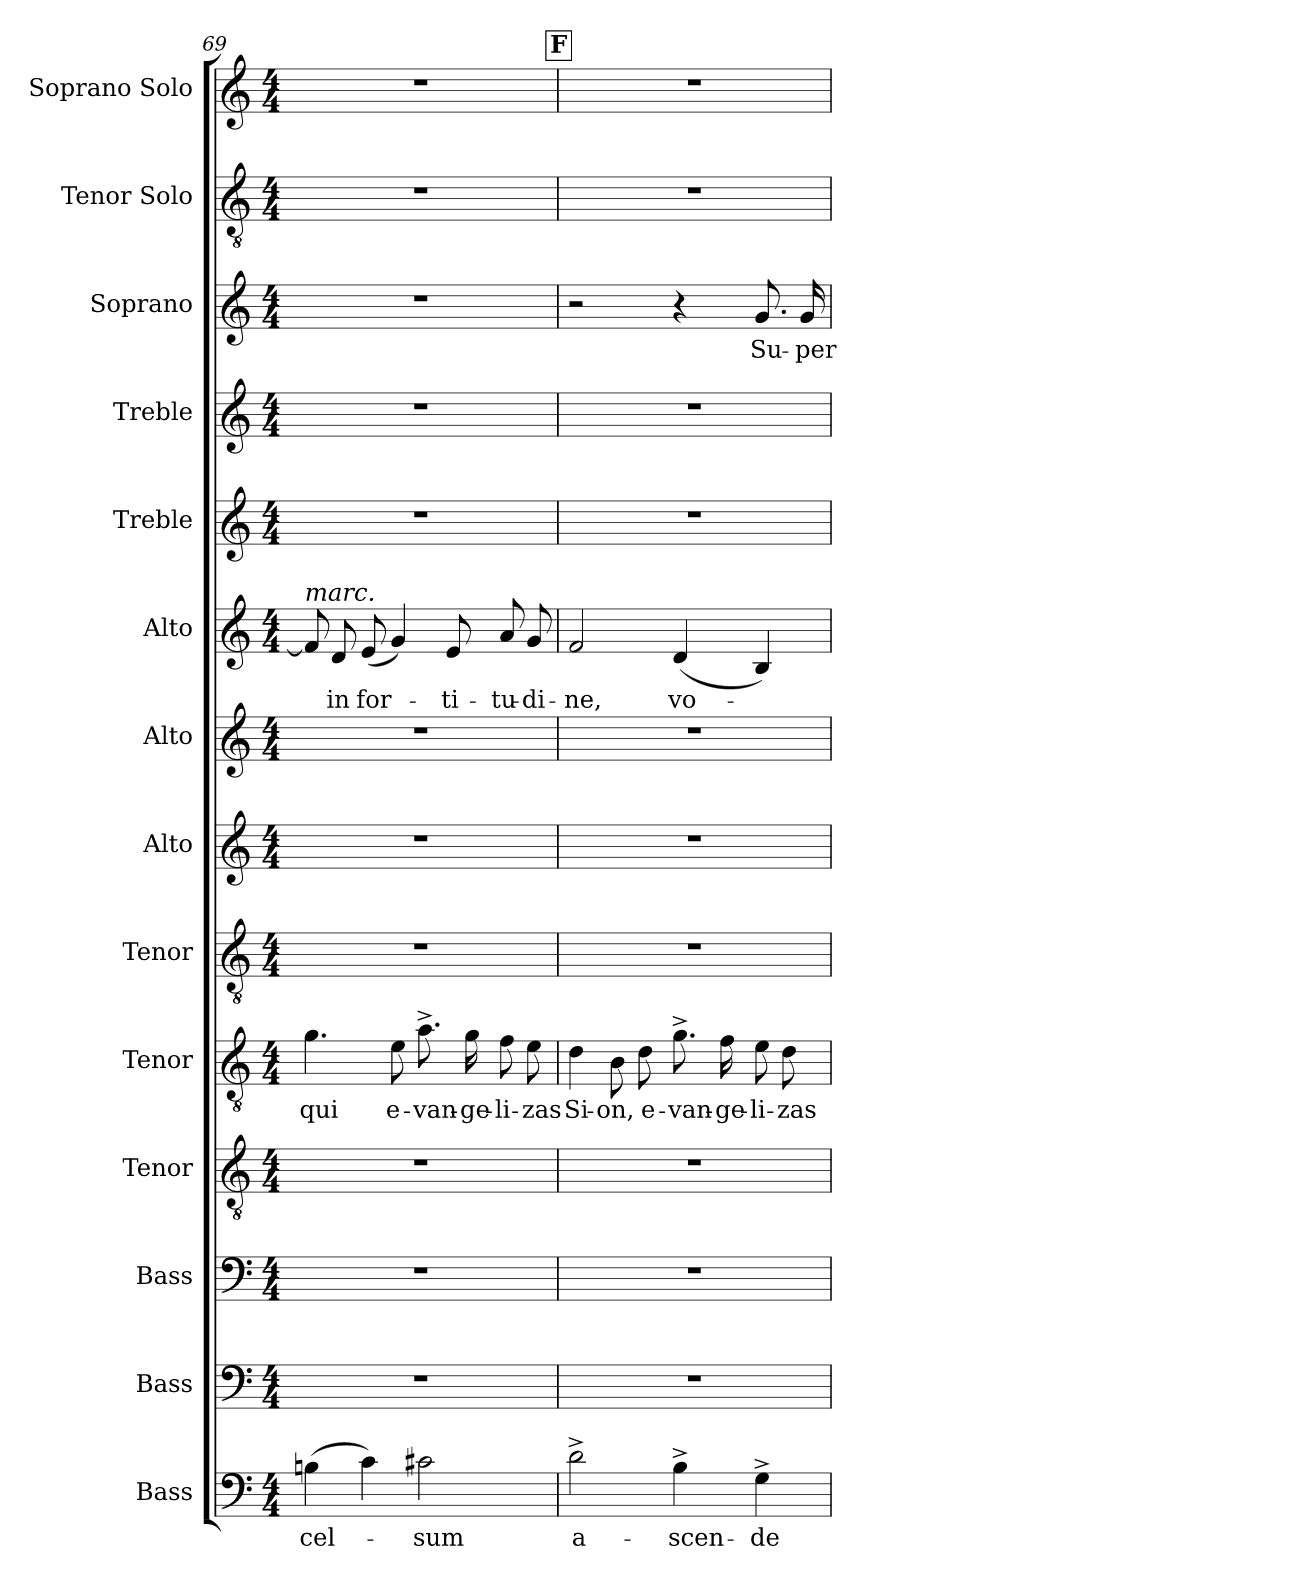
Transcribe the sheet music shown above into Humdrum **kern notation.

**kern	**text	**kern	**kern	**kern	**kern	**text	**kern	**kern	**kern	**kern	**text	**kern	**kern	**kern	**text	**kern	**kern
*part14	*part14	*part13	*part12	*part11	*part10	*part10	*part9	*part8	*part7	*part6	*part6	*part5	*part4	*part3	*part3	*part2	*part1
*staff14	*staff14	*staff13	*staff12	*staff11	*staff10	*staff10	*staff9	*staff8	*staff7	*staff6	*staff6	*staff5	*staff4	*staff3	*staff3	*staff2	*staff1
*I"Bass	*	*I"Bass	*I"Bass	*I"Tenor	*I"Tenor	*	*I"Tenor	*I"Alto	*I"Alto	*I"Alto	*	*I"Treble	*I"Treble	*I"Soprano	*	*I"Tenor Solo	*I"Soprano Solo
*I'B. 2.	*	*I'B. 1.	*I'B.	*I'T. 2.	*I'T. 1.	*	*I'T.	*I'A. 2.	*I'A. 1.	*I'A.	*	*	*	*I'S.	*	*I'T.  Solo	*I'S.  Solo
*clefF4	*	*clefF4	*clefF4	*clefGv2	*clefGv2	*	*clefGv2	*clefG2	*clefG2	*clefG2	*	*clefG2	*clefG2	*clefG2	*	*clefGv2	*clefG2
*	*	*	*	*ITrd7c12	*ITrd7c12	*	*ITrd7c12	*	*	*	*	*	*	*	*	*ITrd7c12	*
*k[]	*	*k[]	*k[]	*k[]	*k[]	*	*k[]	*k[]	*k[]	*k[]	*	*k[]	*k[]	*k[]	*	*k[]	*k[]
*C:	*	*C:	*C:	*C:	*C:	*	*C:	*C:	*C:	*C:	*	*C:	*C:	*C:	*	*C:	*C:
*M4/4	*	*M4/4	*M4/4	*M4/4	*M4/4	*	*M4/4	*M4/4	*M4/4	*M4/4	*	*M4/4	*M4/4	*M4/4	*	*M4/4	*M4/4
=69	=69	=69	=69	=69	=69	=69	=69	=69	=69	=69	=69	=69	=69	=69	=69	=69	=69
!	!LO:LY:b:color=#000000	!	!	!	!	!	!	!	!	!	!	!	!	!	!	!	!
!	!	!	!	!	!	!	!	!	!	!LO:TX:a:i:t=marc.	!	!	!	!	!	!	!
!	!	!	!	!	!	!LO:LY:b:color=#000000	!	!	!	!	!	!	!	!	!	!	!
(4Bni\	-cel-	1r	1r	1r	4.Gi\	qui	1r	1r	1r	8fi/]	.	1r	1r	1r	.	1r	1r
!	!	!	!	!	!	!	!	!	!	!	!LO:LY:b:color=#000000	!	!	!	!	!	!
.	.	.	.	.	.	.	.	.	.	8di/	in	.	.	.	.	.	.
!	!	!	!	!	!	!	!	!	!	!	!LO:LY:b:color=#000000	!	!	!	!	!	!
4ci\)	.	.	.	.	.	.	.	.	.	(8ei/	for-	.	.	.	.	.	.
!	!	!	!	!	!	!LO:LY:b:color=#000000	!	!	!	!	!	!	!	!	!	!	!
.	.	.	.	.	8Ei\	e-	.	.	.	4gi/)	.	.	.	.	.	.	.
!	!LO:LY:b:color=#000000	!	!	!	!	!	!	!	!	!	!	!	!	!	!	!	!
!	!	!	!	!	!	!LO:LY:b:color=#000000	!	!	!	!	!	!	!	!	!	!	!
2c#Xi\	-sum	.	.	.	8.A^i\	-van-	.	.	.	.	.	.	.	.	.	.	.
!	!	!	!	!	!	!	!	!	!	!	!LO:LY:b:color=#000000	!	!	!	!	!	!
.	.	.	.	.	.	.	.	.	.	8ei/	-ti-	.	.	.	.	.	.
!	!	!	!	!	!	!LO:LY:b:color=#000000	!	!	!	!	!	!	!	!	!	!	!
.	.	.	.	.	16Gi\	-ge-	.	.	.	.	.	.	.	.	.	.	.
!	!	!	!	!	!	!LO:LY:b:color=#000000	!	!	!	!	!	!	!	!	!	!	!
!	!	!	!	!	!	!	!	!	!	!	!LO:LY:b:color=#000000	!	!	!	!	!	!
.	.	.	.	.	8Fi\	-li-	.	.	.	8ai/	-tu-	.	.	.	.	.	.
!	!	!	!	!	!	!LO:LY:b:color=#000000	!	!	!	!	!	!	!	!	!	!	!
!	!	!	!	!	!	!	!	!	!	!	!LO:LY:b:color=#000000	!	!	!	!	!	!
.	.	.	.	.	8Ei\	-zas	.	.	.	8gi/	-di-	.	.	.	.	.	.
!!LO:PB:g=z
!!LO:REH:place=s1:B:color=#000000:enc=box:fs=15.998:t=F
=70	=70	=70	=70	=70	=70	=70	=70	=70	=70	=70	=70	=70	=70	=70	=70	=70	=70
!	!LO:LY:b:color=#000000	!	!	!	!	!	!	!	!	!	!	!	!	!	!	!	!
!	!	!	!	!	!	!LO:LY:b:color=#000000	!	!	!	!	!	!	!	!	!	!	!
!	!	!	!	!	!	!	!	!	!	!	!LO:LY:b:color=#000000	!	!	!	!	!	!
2d^i\	a-	1r	1r	1r	4Di\	Si-	1r	1r	1r	2fi/	-ne,	1r	1r	2r	.	1r	1r
!	!	!	!	!	!	!LO:LY:b:color=#000000	!	!	!	!	!	!	!	!	!	!	!
.	.	.	.	.	8BBi\	-on,	.	.	.	.	.	.	.	.	.	.	.
!	!	!	!	!	!	!LO:LY:b:color=#000000	!	!	!	!	!	!	!	!	!	!	!
.	.	.	.	.	8Di\	e-	.	.	.	.	.	.	.	.	.	.	.
!	!LO:LY:b:color=#000000	!	!	!	!	!	!	!	!	!	!	!	!	!	!	!	!
!	!	!	!	!	!	!LO:LY:b:color=#000000	!	!	!	!	!	!	!	!	!	!	!
!	!	!	!	!	!	!	!	!	!	!	!LO:LY:b:color=#000000	!	!	!	!	!	!
4B^i\	-scen-	.	.	.	8.G^i\	-van-	.	.	.	(4di/	vo-	.	.	4r	.	.	.
!	!	!	!	!	!	!LO:LY:b:color=#000000	!	!	!	!	!	!	!	!	!	!	!
.	.	.	.	.	16Fi\	-ge-	.	.	.	.	.	.	.	.	.	.	.
!	!LO:LY:b:color=#000000	!	!	!	!	!	!	!	!	!	!	!	!	!	!	!	!
!	!	!	!	!	!	!LO:LY:b:color=#000000	!	!	!	!	!	!	!	!	!	!	!
!	!	!	!	!	!	!	!	!	!	!	!	!	!	!	!LO:LY:b:color=#000000	!	!
4G^i\	-de-	.	.	.	8Ei\	-li-	.	.	.	4Bi/)	.	.	.	8.gi/	Su-	.	.
!	!	!	!	!	!	!LO:LY:b:color=#000000	!	!	!	!	!	!	!	!	!	!	!
.	.	.	.	.	8Di\	-zas	.	.	.	.	.	.	.	.	.	.	.
!	!	!	!	!	!	!	!	!	!	!	!	!	!	!	!LO:LY:b:color=#000000	!	!
.	.	.	.	.	.	.	.	.	.	.	.	.	.	16gi/	-per	.	.
=	=	=	=	=	=	=	=	=	=	=	=	=	=	=	=	=	=
*-	*-	*-	*-	*-	*-	*-	*-	*-	*-	*-	*-	*-	*-	*-	*-	*-	*-
